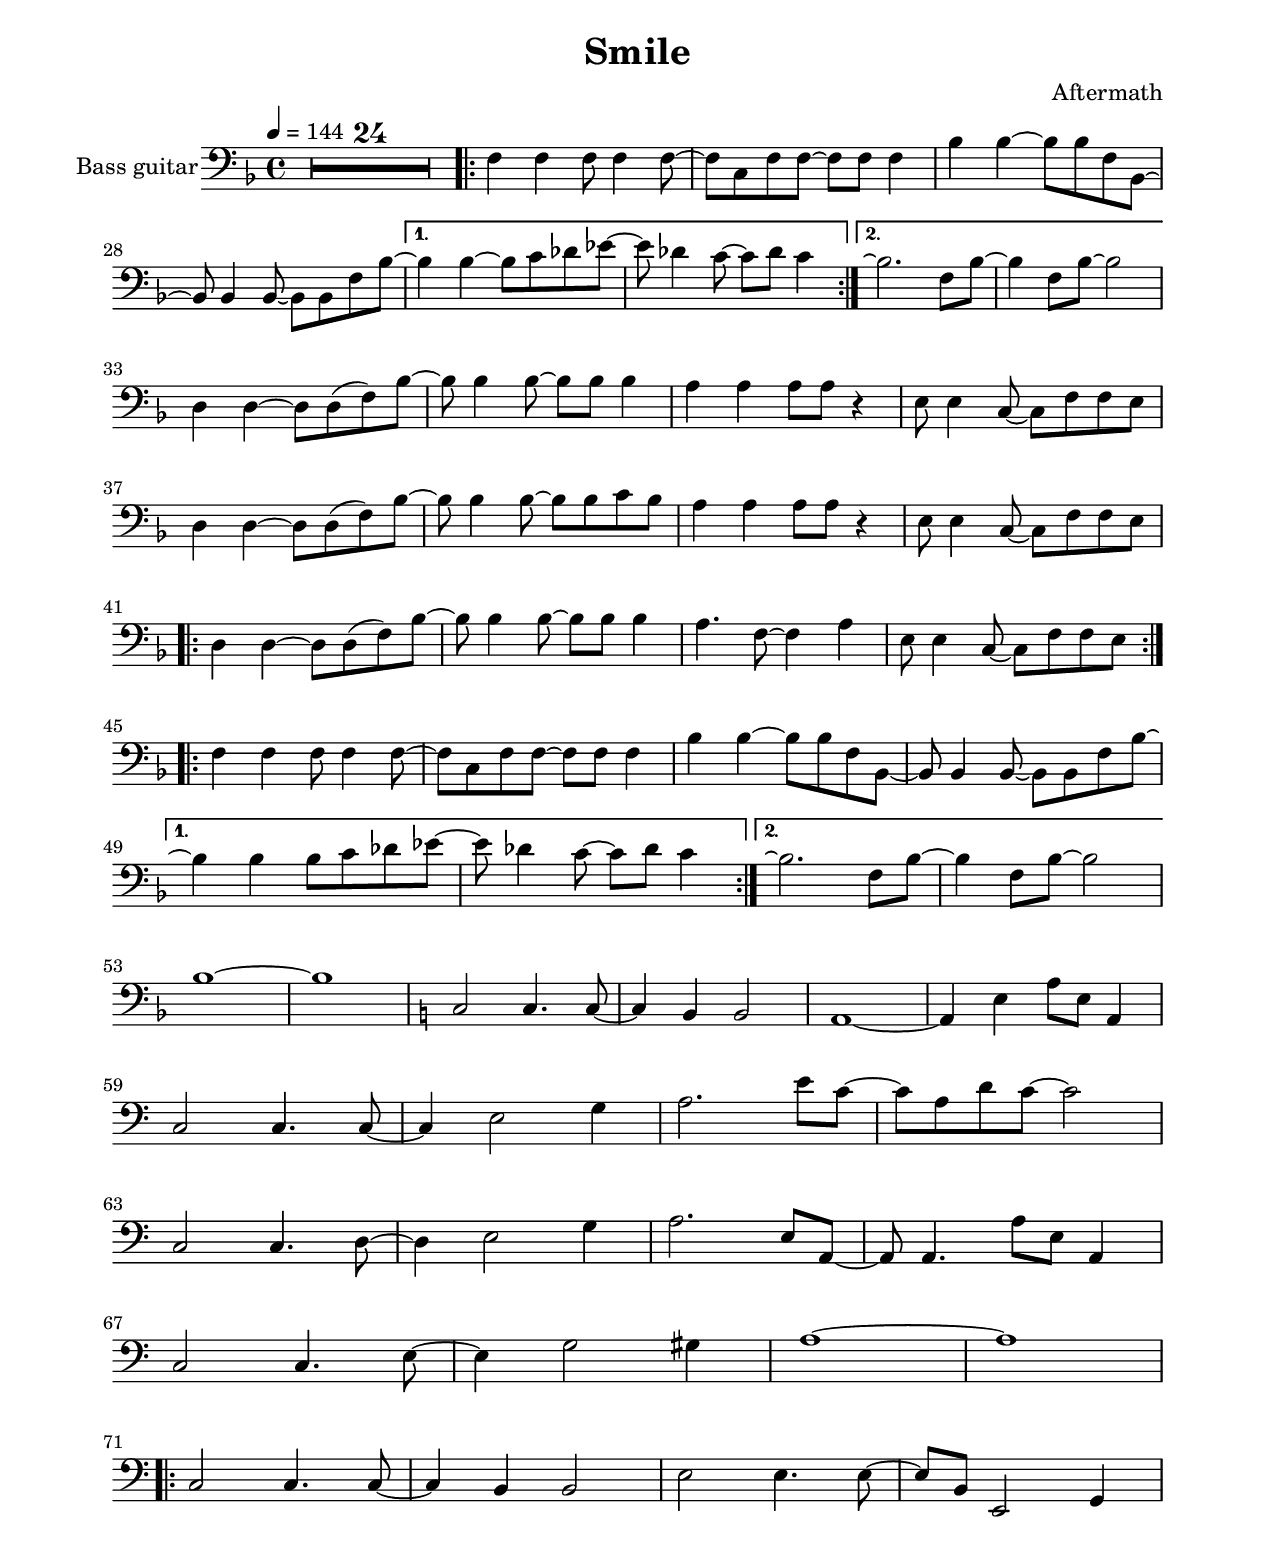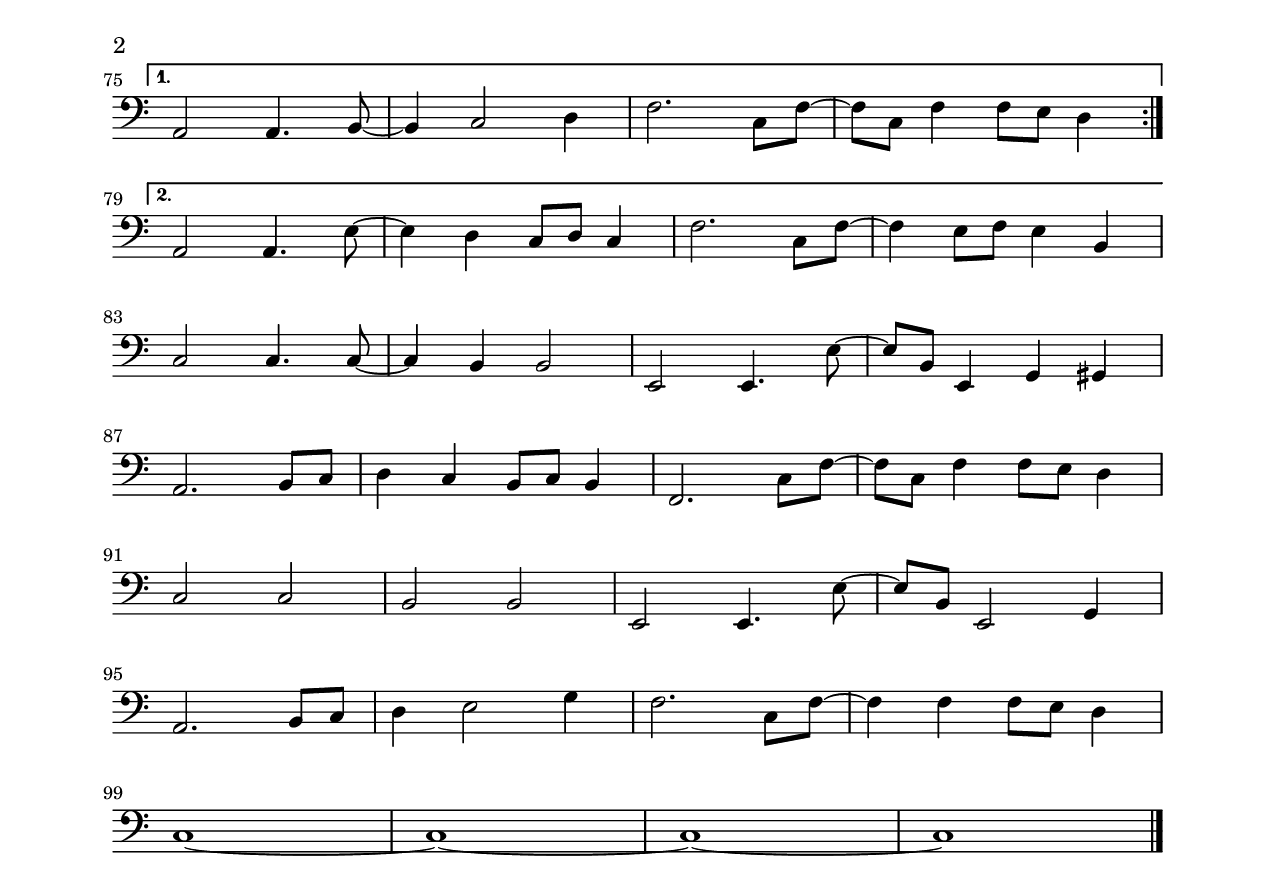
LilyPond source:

\version "2.24.0"

\include "settings.ily"
\include "style.ily"

\header {
  title = "Smile"
  composer = "Aftermath"
}

music = \relative f {
  \tempo 4=144
  \key f \major
  \time 4/4
  \clef "bass"

  % measures 1-24
  \compressMMRests {
    R1 * 24 |
  }

  \repeat volta 2 {
    % measure 25
    f4 f f8 f4 f8 ~ |

    % measure 26
    f8 c f f ~ f f f4 |

    % measure 27
    bf4 bf ~ bf8 bf f bf, ~ |

    % measure 28
    bf8 bf4 bf8 ~ bf bf f' bf ~

    \alternative {
      \volta 1 {
        % measure 29
        bf4 bf ~ bf8 c df ef ~ |

        % measure 30
        ef8 df4 c8 ~ c df c4 |
      }

      \volta 2 {
        % measure 31
        bf2. \repeatTie f8 bf ~ |

        % measure 32
        bf4 f8 bf8 ~ bf2
      }
    }
  }

  % measure 33
  d,4 d ~ d8 d ( f ) bf ~ |

  % measure 34
  bf8 bf4 bf8 ~ bf bf bf4 |

  % measure 35
  a4 a a8 a r4 |

  % measure 36
  e8 e4 c8 ~ c f f e |

  % measure 37
  d4 d ~ d8 d ( f ) bf8 ~ |

  % measure 38
  bf8 bf4 bf8 ~ bf bf c bf |

  % measure 39
  a4 a a8 a r4 |

  % measure 40
  e8 e4 c8 ~ c f f e

  \repeat volta 2 {
    % measure 41
    d4 d ~ d8 d ( f ) bf ~ |

    % measure 42
    bf8 bf4 bf8 ~ bf bf bf4 |

    % measure 43
    a4. f8 ~ f4 a |

    % measure 44
    e8 e4 c8 ~ c f f e
  }

  \repeat volta 2 {
    % measure 45
    f4 f f8 f4 f8 ~ |

    % measure 46
    f8 c f f ~ f f f4 |

    % measure 47
    bf4 bf ~ bf8 bf f bf, ~ |

    % measure 48
    bf8 bf4 bf8 ~ bf bf f' bf ~

    \alternative {
      \volta 1 {
        % measure 49
        bf4 bf bf8 c df ef ~ |

        % measure 50
        ef8 df4 c8 ~ c df c4
      }

      \volta 2 {
        % measure 51
        bf2. \repeatTie f8 bf ~ |

        % measure 52
        bf4 f8 bf ~ bf2 }
    }
  }

  % measure 53
  bf1 ~ |

  % measure 54
  bf1 |

  % measure 55
  \key c \major
  c,2 c4. c8 ~ |

  % measure 56
  c4 b b2 |

  % measure 57
  a1 ~ |

  % measure 58
  a4 e' a8 e a,4 |

  % measure 59
  c2 c4. c8 ~ |

  % measure 60
  c4 e2 g4 |

  % measure 61
  a2. e'8 c ~ |

  % measure 62
  c8 a d c ~ c2 |

  % measure 63
  c,2 c4. d8 ~ |

  % measure 64
  d4 e2 g4 |

  % measure 65
  a2. e8 a, ~ |

  % measure 66
  a8 a4. a'8 e a,4 |

  % measure 67
  c2 c4. e8 ~ |

  % measure 68
  e4 g2 gs4 |

  % measure 69
  a1 ~ |

  % measure 70
  a1 |

  \repeat volta 2 {
    % measure 71
    c,2 c4. c8 ~ |

    % measure 72
    c4 b4 b2 |

    % measure 73
    e2 e4. e8 ~ |

    % measure 74
    e8 b8 e,2 g4

    \alternative {
      \volta 1 {
        % measure 75
        a2 a4. b8 ~ |

        % measure 76
        b4 c2 d4 |

        % measure 77
        f2. c8 f ~ |

        % measure 78
        f8 c8 f4 f8 e d4
      }

      \volta 2 {
          % measure 78
          a2 a4. e'8 ~ |

          % measure 79
          e4 d c8 d c4 |

          % measure 80
          f2. c8 f ~ |

          % measure 81
          f4 e8 f e4 b |
      }
    }
  }

  % measure 82
  c2 c4. c8 ~ |

  % measure 83
  c4 b b2 |

  % measure 84
  e,2 e4. e'8 ~ |

  % measure 85
  e8 b e,4 g gs |

  % measure 86
  a2. b8 c |

  % measure 87
  d4 c b8 c b4 |

  % measure 88
  f2. c'8 f ~ |

  % measure 89
  f8 c f4 f8 e d4 |

  % measure 90
  c2 c |

  % measure 91
  b2 b |

  % measure 92
  e,2 e4. e'8 ~ |

  % measure 93
  e8 b e,2 g4 |

  % measure 94
  a2. b8 c |

  % measure 95
  d4 e2 g4 |

  % measure 96
  f2. c8 f ~ |

  % measure 97
  f4 f f8 e d4 |

  % measure 98
  c1 ~ |

  % measure 99
  c1 ~ |

  % measure 100
  c1 ~ |

  % measure 101
  c1

  \bar "|."
}

\layout {
  \context {
    \Score
    \consists
    #(set-bars-per-line '(27 5 4 4
                          4 4 4 6
                          4 4 4 4
                          4 4 4 4
                          4 4 4))
  }
}

\score {
  \new Staff \with {
    instrumentName = "Bass guitar"
  } {
    \music
  }
}
